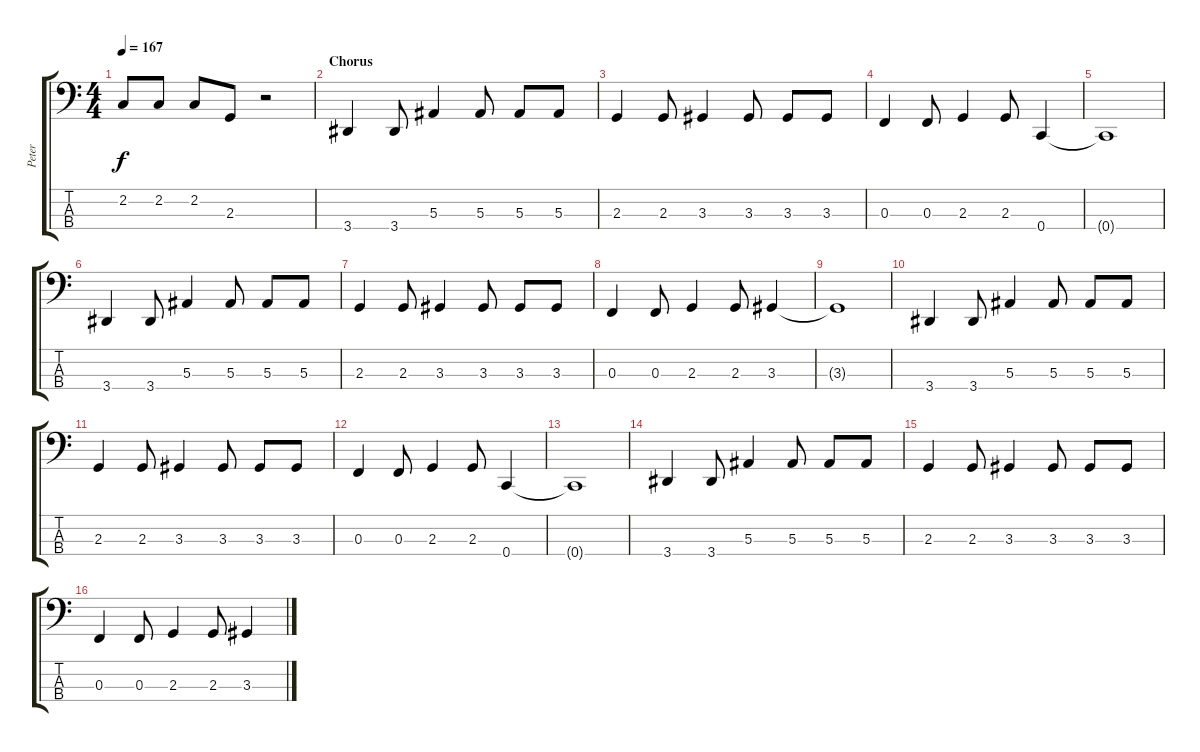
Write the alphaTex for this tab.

\track ("Peter" "Peter") {instrument electricbassfinger}
\staff {score tabs}
\tuning (Eb2 Bb1 F1 C1) {hide}
\ts (4 4)
\tempo 167
\clef f4
\ks c
2.2.8{dy f} 2.2.8 2.2.8 2.3.8 r.2 |
\section ("" "Chorus")
3.4.4 3.4.8 5.3.4 5.3.8 5.3.8 5.3.8 |
2.3.4 2.3.8 3.3.4 3.3.8 3.3.8 3.3.8 |
0.3.4 0.3.8 2.3.4 2.3.8 0.4.4 |
0.4{t}.1 |
3.4.4 3.4.8 5.3.4 5.3.8 5.3.8 5.3.8 |
2.3.4 2.3.8 3.3.4 3.3.8 3.3.8 3.3.8 |
0.3.4 0.3.8 2.3.4 2.3.8 3.3.4 |
3.3{t}.1 |
3.4.4 3.4.8 5.3.4 5.3.8 5.3.8 5.3.8 |
2.3.4 2.3.8 3.3.4 3.3.8 3.3.8 3.3.8 |
0.3.4 0.3.8 2.3.4 2.3.8 0.4.4 |
0.4{t}.1 |
3.4.4 3.4.8 5.3.4 5.3.8 5.3.8 5.3.8 |
2.3.4 2.3.8 3.3.4 3.3.8 3.3.8 3.3.8 |
0.3.4 0.3.8 2.3.4 2.3.8 3.3.4
